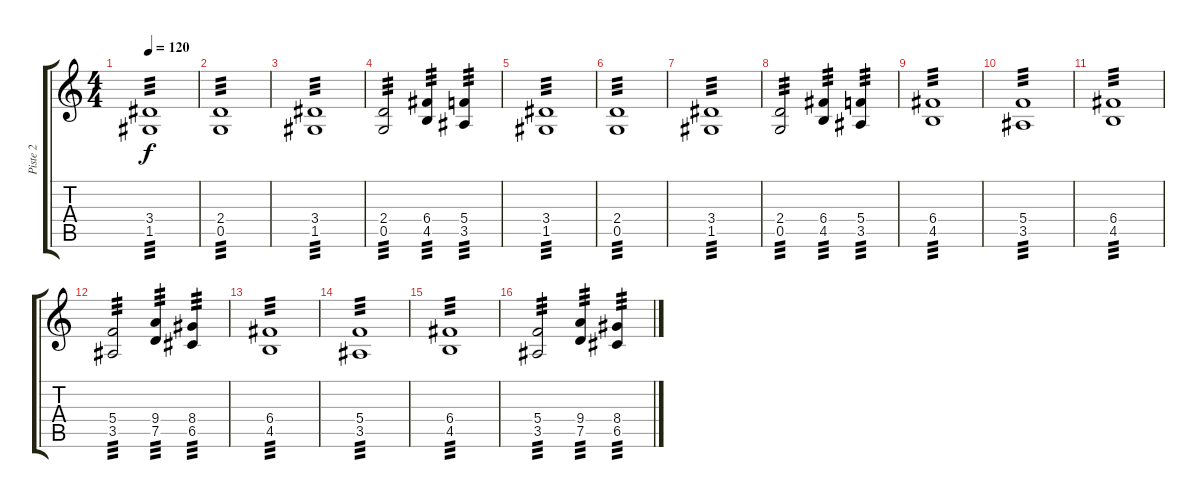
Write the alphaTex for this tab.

\track ("Piste 2" "Piste 2") {instrument distortionguitar}
\staff {score tabs}
\tuning (D4 A3 F3 C3 G2 D2) {hide}
\ts (4 4)
\tempo 120
\clef g2
\ks c
(3.4 1.5).1{tp 3 dy f} |
(2.4 0.5).1{tp 3} |
(3.4 1.5).1{tp 3} |
(2.4 0.5).2{tp 3} (6.4 4.5).4{tp 3} (5.4 3.5).4{tp 3} |
(3.4 1.5).1{tp 3} |
(2.4 0.5).1{tp 3} |
(3.4 1.5).1{tp 3} |
(2.4 0.5).2{tp 3} (6.4 4.5).4{tp 3} (5.4 3.5).4{tp 3} |
(6.4 4.5).1{tp 3} |
(5.4 3.5).1{tp 3} |
(6.4 4.5).1{tp 3} |
(5.4 3.5).2{tp 3} (9.4 7.5).4{tp 3} (8.4 6.5).4{tp 3} |
(6.4 4.5).1{tp 3} |
(5.4 3.5).1{tp 3} |
(6.4 4.5).1{tp 3} |
(5.4 3.5).2{tp 3} (9.4 7.5).4{tp 3} (8.4 6.5).4{tp 3}
